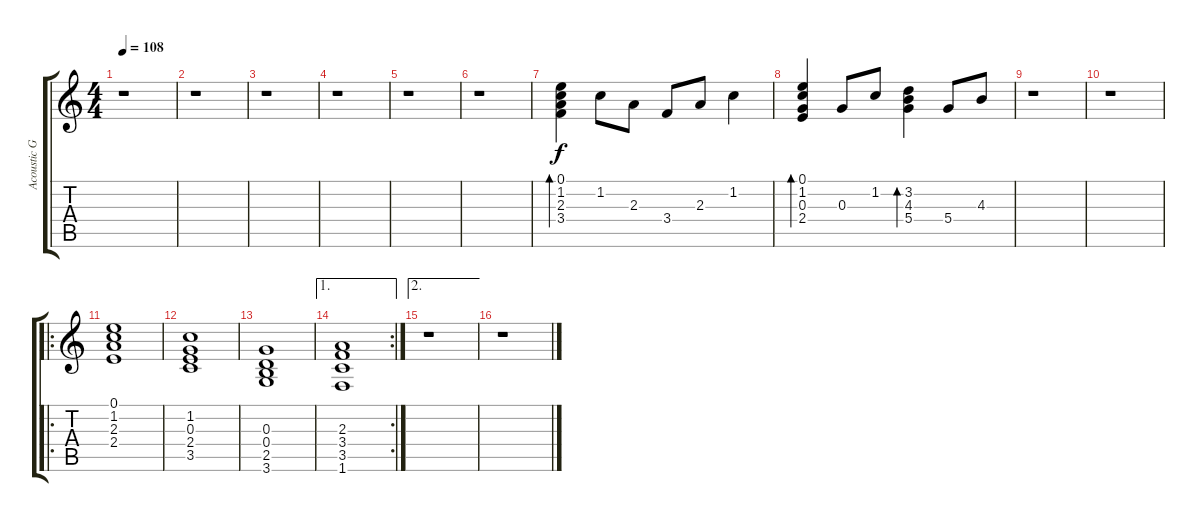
\track ("Acoustic Guitar" "Acoustic G") {instrument acousticguitarsteel}
\staff {score tabs}
\tuning (E4 B3 G3 D3 A2 E2) {hide}
\ts (4 4)
\tempo 108
\clef g2
\ks c
r.1{dy mp} |
r.1 |
r.1 |
r.1 |
r.1 |
r.1 |
(0.1 1.2 2.3 3.4).4{bd 120 dy f} 1.2.8 2.3.8 3.4.8 2.3.8 1.2.4 |
(0.1 1.2 0.3 2.4).4{bd 120} 0.3.8 1.2.8 (3.2 4.3 5.4).4{bd 120} 5.4.8 4.3.8 |
r.1 |
r.1 |
\ro
(0.1 1.2 2.3 2.4).1 |
(1.2 0.3 2.4 3.5).1 |
(0.3 0.4 2.5 3.6).1 |
\ae 1
\rc 2
(2.3 3.4 3.5 1.6).1 |
\ae 2
r.1 |
r.1
